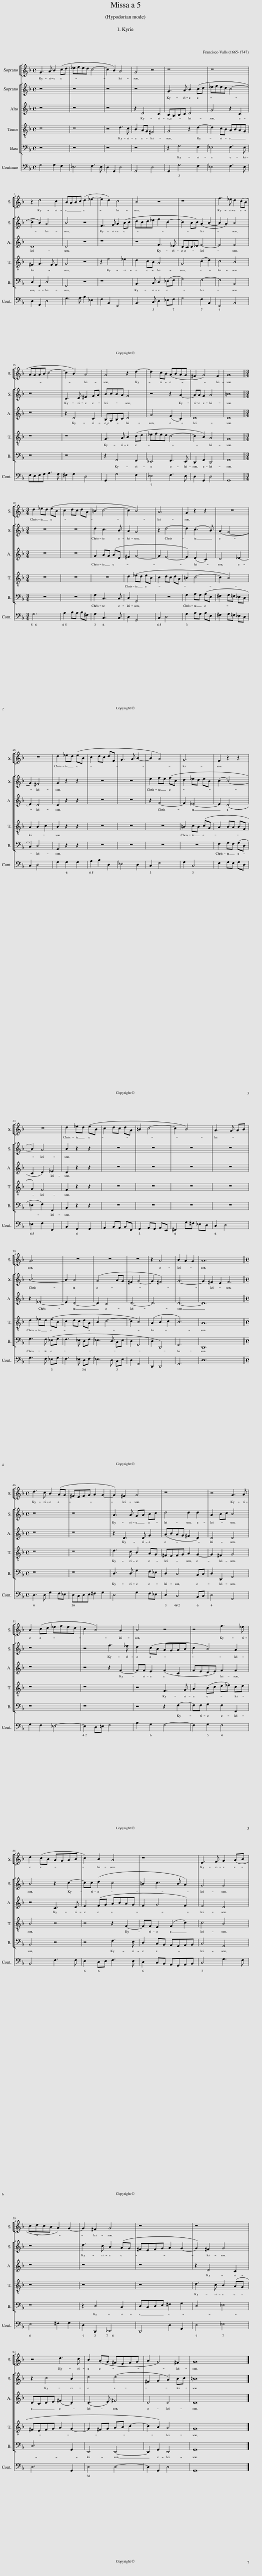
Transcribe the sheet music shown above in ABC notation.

X:1
%%score 1 [ 2 3 4 5 ] 6
L:1/8
M:4/4
I:linebreak $
K:F
V:1 treble
V:2 treble
V:3 treble
V:4 treble-8 transpose=-12
V:5 bass
V:6 bass
V:1
 G3 A B2 (cd | _efed c4- | c2 B2) A4 | G4 z4 | z8 | %5
 z8 |$ z2 d4 c2 | BABc (d2 _e2- | e2 d2) c4 | B4 z4 | %10
 z8 | f3 _e d2 (cB |$ AGAB c4- | c2 B2) A4 | G4 z2 d2- | %15
 d2 cB (ABAG | ^F2 G4) F2 | G8 ||$[M:3/4] d2 _ed (eB | c2 dc dA | %20
 =B2 c4- | c2 B4) | A6 | G2 z2 z2 | z6 |$ %25
 z6 | d2 _ed (eB | c2 dc dF | G3 A B2- | B2 A4) | %30
 G6 | F2 z2 z2 |$ z6 | d2 _ed (eB | c2 dc dA | %35
 =B2 c4- | c2 B4) | A3 G AB |$ G6 | z6 | %40
 z6 | z6 | z2 A4 | B2 A2 G2 | A12 ||$ %45
[M:4/4] d3 c B2 (AG | ^FEFG A2 G2- | G2) ^F2 G4 | z8 | z4 G3 A |$ %50
 B2 (cd _efed | c2 B4) A2 | B4 z4 | z4 f3 _e |$ d2 (cB AGAB | %55
 c2) B2 A4 | z8 | E3 F G2 (AB |$ cdcB A2) G2- | G2 ^F2 G4 | %60
 z8 | z8 |$ z4 d3 c | B2 (AG ^FEFG | A2 G4) ^F2 | %65
 G16 |] %66
V:2
 z8 | z8 | z8 | z8 | G3 A B2 (cd | %5
 _efed c4- |$ c2 B2) A4 | B4 z4 | F3 G A2 (Bc | dcd_e f2 c2- | %10
 c2 Bc) (A2 B2- | B2 A2) B4 |$ z8 | D3 E ^F2 GA | BcBA G4 | %15
 z4 z2 A2- | AA G2 A4 | =B8 ||$[M:3/4] z6 | z6 | %20
 d2 c3 B | A2 G4 | z2 d4- | d2 (c3 B) | (A2 G4- |$ %25
 G2) ^F4 | G2 z2 z2 | z6 | z6 | e2 fe (fc | %30
 d2 _ed eB | (c2 B4-) |$ B2) A4 | B2 z2 z2 | z6 | %35
 z6 | z6 | z6 |$ B6- | B2 A4 | %40
 (G4 AG | ^F2 G4- | G2 ^F4) | G6- | G2 ^F2 E2 F6 ||$ %45
[M:4/4] z8 | z8 | A3 A GA Bc | d4 d2 d2 | A2 Bc B4 |$ %50
 z8 | z4 f3 _e | d2 (cB AGAB | c2 B4) A2 |$ B4 z2 c2- | %55
 cc (d2 c4 | =B2 c3 B A2) | G4 G4 |$ z8 | d3 c B2 (AG | %60
 ^FEFG A2 G2- | G2) ^F2 G4 |$ z2 c4 B2 | d4 (d4 | ^F2 G2 A2) Bc | %65
 =B16 |] %66
V:3
 z8 | z8 | z8 | z2 D4 C2 | B,A,B,C D4 | %5
 G4 z2 C2 |$ D8 | D4 z4 | z8 | z4 F3 _E | %10
 DCD_E F4- | F4 F4 |$ z8 | z2 D4 C2 | B,A,B,C D4 | %15
 G4 (F2 C2) | D8 | D8 ||$[M:3/4] z6 | z6 | %20
 G2 AG (AE | ^F2 G4- | G2 F4- | F2) (E2 C2) | D4 _E2- |$ %25
 E2 D4 | D2 z2 z2 | z6 | z6 | z2 F4- | %30
 F2 _E4- | E2 (D4 |$ C2 D2) _E2 | D2 z2 z2 | z6 | %35
 z6 | z6 | z6 |$ z2 _E4- | E2 D4- | %40
 D2 C4 | D6- | D6 | D6- | D12 ||$ %45
[M:4/4] z8 | z8 | z2 D3 D G2 | (ABAG ^F2 D2) | D4 D4 |$ %50
 z8 | z4 z2 F2- | FF E2 (F2 C2 | FEDE) F2 F2 |$ z4 C3 D | %55
 E2 (FG ABAG | F2 G4 F2) | E4 D4 |$ z8 | z8 | %60
 z8 | z2 D4 C2 |$ DCDE (^F2 D2) | (D3 E) ^F4 | D4 D4 | %65
 D16 |] %66
V:4
 z8 | z8 | z4 d3 c | B2 AG ^F4 | G4 z2 d2- | %5
 d2 cB ABAG |$ ^F2 G3 F F2 | G4 z4 | z2 f4 _e2 | d2 cB A4 | %10
 G4 (c2 d2) | c4 B4 |$ z8 | z8 | G3 A B2 (cd | %15
 _efed c4- | c2 B2) A4 | G8 ||$[M:3/4] z6 | z6 | %20
 z6 | d2 (_ed eB | c2 dc dA | =B2 c4- | c2 B4) |$ %25
 A2 B2 c2 | B2 z2 z2 | z6 | z6 | z6 | %30
 =B2 cB (cG | A2 BA BF |$ G2) F4 | F2 z2 z2 | z6 | %35
 z6 | z6 | z6 |$ d2 _ed (eB | c2 dc dA | %40
 B2 c4- | c2 B4) | (A2 B2 c2 | B6) | A12 ||$ %45
[M:4/4] z8 | z8 | d3 c B2 AG | ^FEFG A2 G2- | G2 ^F2 G4 |$ %50
 z8 | z8 | z4 F3 G | A2 (Bc d_e) cd |$ B4 z4 | %55
 z4 z2 F2- | FF E2 (F2 c2) | c4 B4 |$ z8 | z8 | %60
 z8 | d3 c B2 (AG |$ ^FEFG A2 G2- | G2 ^FG AB c2- | c2 B2) A4 | %65
 G16 |] %66
V:5
 z8 | z8 | z8 | z8 | z2 G,4 F,2 | %5
 _E,4 F,3 E, |$ D,2 G,,2 D,4 | G,,4 z4 | z8 | B,,3 C, D,2 (_E,F, | %10
 G,4) F,4- | F,4 B,,4 |$ z8 | z8 | z2 G,,4 F,,2 | %15
 _E,,4 F,,3 E,, | D,,2 G,,2 D,,4 | G,,8 ||$[M:3/4] z6 | z6 | %20
 G,2 C,3 C, | D,2 G,,4 | z6 | G,2 A,G, (A,E, | ^F,2 G,=F, _E,D, |$ %25
 C,2) D,4 | G,,2 z2 z2 | z6 | z6 | z6 | %30
 z6 | F,2 G,F, (G,D, |$ _E,2 F,2) F,,2 | B,,2 z2 z2 | z6 | %35
 z6 | z6 | z6 |$ G,3 F, (_E,G, | F,3 _E, D,F, | %40
 _E,3 D, C,E, | D,2 G,,4 | D,2 D,,4) | G,,6 | D,,12 ||$ %45
[M:4/4] z8 | z8 | D,3 D, G,2 F,_E, | D,2 C,4 B,,C, | D,2 D,,2 G,,4 |$ %50
 z8 | z8 | z4 z2 F,2- | F,F, G,2 F,2 F,,2 |$ B,,4 z4 | %55
 z4 F,3 E, | D,2 C,B,, A,,G,,A,,B,, | C,4 G,,4 |$ z8 | z2 D,4 C,2 | %60
 D,C,D,E, ^F,2 G,2 | D,4 _E,4 |$ D,6 G,,2 | D,,4 D,,4- | D,,2 G,,2 D,,4 | %65
 G,,16 |] %66
V:6
 G,4 G,2 F,2 | _E,4 F,3 E, | D,2 G,,2 D,4 | G,,4 D,4 | G,,2 G,4 F,2 | %5
 _E,4 F,3 E, |$ D,2 G,,2 D,4 | G,3 A, B,2 _E,2 | F,2 B,,2 F,,4 | B,,3 C, D,2 _E,F, | %10
 G,4 F,2 B,,2 | F,,4 B,,4 |$ F,E,F,G, A,3 G, | ^F,2 G,2 D,4 | G,,2 G,4 F,2 | %15
 _E,4 F,3 E, | D,2 G,,2 D,4 | G,,8 ||$[M:3/4] G,6 | A,2 B,A, B,^F, | %20
 G,2 C,3 C, | D,2 G,,4 | C,2 D,4 | G,2 A,G, A,E, | ^F,2 G,=F, _E,D, |$ %25
 C,2 D,4 | G,2 G,2 G,2 | A,2 B,2 D,2 | _E,4 D,2 | C,2 F,4 | %30
 G,2 C,4 | F,2 G,F, G,D, |$ _E,2 F,2 F,,2 | B,,2 G,,2 G,,2 | A,,2 B,,A,, B,,F,, | %35
 G,,2 A,,G,, A,,E,, | ^F,,2 G,^F, _E,D, | C,2 D,4 |$ G,3 F, _E,G, | F,3 _E, D,F, | %40
 _E,3 D, C,E, | D,2 G,,4 | D,,2 D,,4 | G,,6 | D,12 ||$ %45
[M:4/4] D,3 D, G,2 F,_E, | D,C,D,E, ^F,2 G,2 | D,4 G,2 F,_E, | D,2 C,4 B,,C, | D,4 G,,4 |$ %50
 G,2 F,2 _E,4- | E,2 D,=E, F,4 | B,2 G,2 F,4- | F,2 G,2 F,4 |$ B,,4 F,3 F, | %55
 E,2 D,E, F,3 E, | D,2 C,B,, A,,G,,A,,B,, | C,4 G,3 F, |$ E,4 ^F,2 G,2 | D,2 D,,2 _E,,4 | %60
 D,,4 D,2 G,,2 | D,4 _E,4 |$ D,6 G,,2 | D,4 D,4- | D,2 G,,2 D,4 | %65
 G,,16 |] %66
